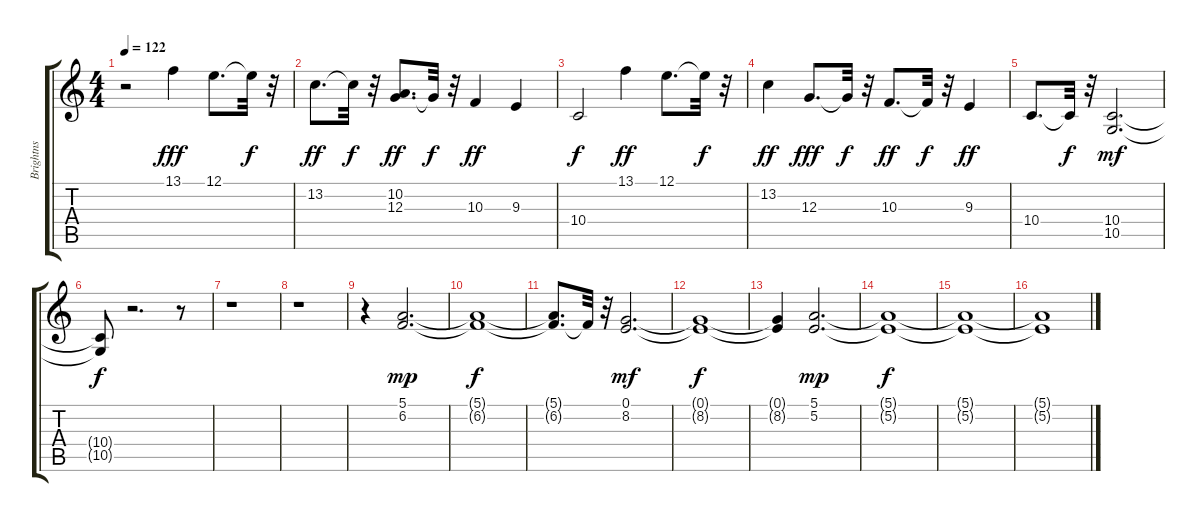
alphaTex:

\track ("Brightns" "Brightns") {instrument fx5brightness}
\staff {score tabs}
\tuning (E4 B3 G3 D3 A2 E2) {hide}
\ts (4 4)
\tempo 122
\clef g2
\ks c
r.2{dy f} 13.1.4{dy fff volume 7 instrument whistle} 12.1.8{d} 12.1{t}.32{dy f} r.32 |
13.2.8{d dy ff} 13.2{t}.32{dy f} r.32 (10.2 12.3).8{d dy ff} 12.3{t}.32{dy f} r.32 10.3.4{dy ff} 9.3.4 |
10.4.2{dy f} 13.1.4{dy ff} 12.1.8{d} 12.1{t}.32{dy f} r.32 |
13.2.4{dy ff} 12.3.8{d dy fff} 12.3{t}.32{dy f} r.32 10.3.8{d dy ff} 10.3{t}.32{dy f} r.32 9.3.4{dy ff} |
10.4.8{d} 10.4{t}.32{dy f} r.32 (10.4 10.5).2{d dy mf volume 9 instrument choiraahs} |
(10.4{t} 10.5{t}).8{dy f} r.2{d} r.8 |
r.1 |
r.1 |
r.4 (5.1 6.2).2{d dy mp} |
(5.1{t} 6.2{t}).1{dy f} |
(5.1{t} 6.2{t}).8{d} 6.2{t}.32 r.32 (0.1 8.2).2{d dy mf} |
(0.1{t} 8.2{t}).1{dy f} |
(0.1{t} 8.2{t}).4 (5.1 5.2).2{d dy mp volume 7} |
(5.1{t} 5.2{t}).1{dy f} |
(5.1{t} 5.2{t}).1 |
(5.1{t} 5.2{t}).1
